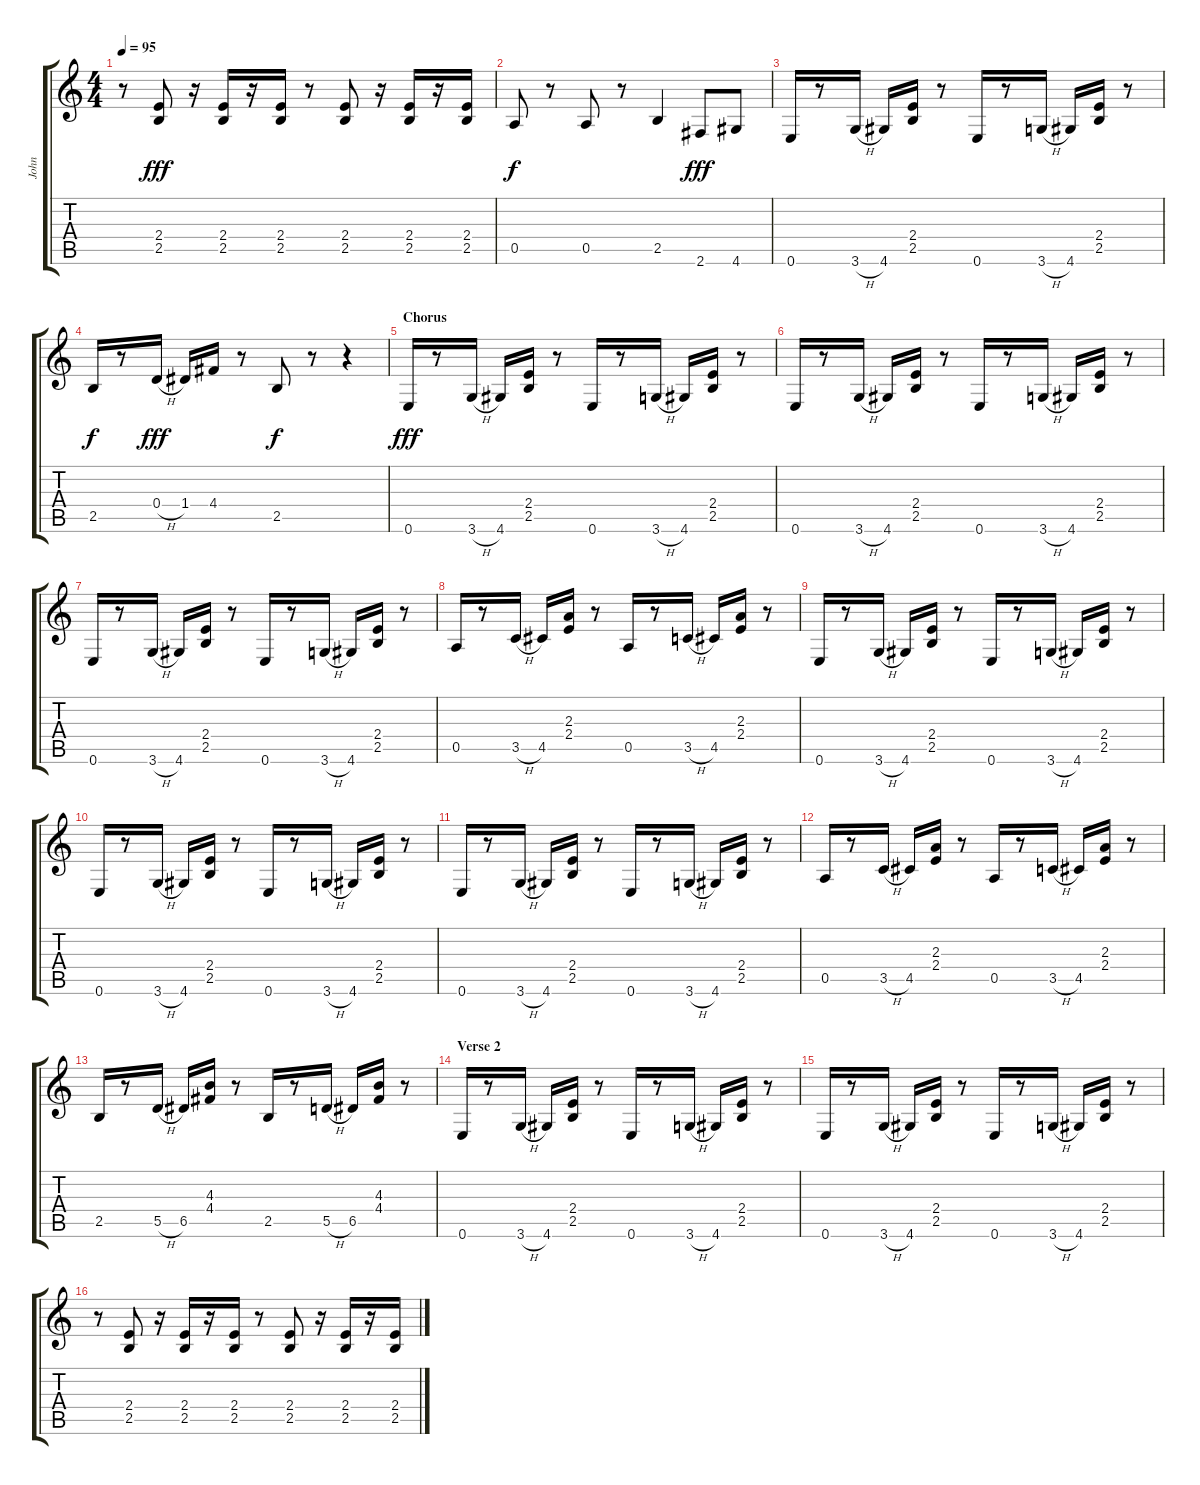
\track ("John" "John") {instrument electricguitarclean}
\staff {score tabs}
\tuning (E4 B3 G3 D3 A2 E2) {hide}
\ts (4 4)
\tempo 95
\clef g2
\ks c
r.8{dy fff} (2.4 2.5).8 r.16 (2.4 2.5).16 r.16 (2.4 2.5).16 r.8 (2.4 2.5).8 r.16 (2.4 2.5).16 r.16 (2.4 2.5).16 |
0.5.8{dy f} r.8 0.5.8 r.8 2.5.4 2.6.8{dy fff} 4.6.8 |
0.6.16 r.8 3.6{h}.16 4.6.16 (2.4 2.5).16 r.8 0.6.16 r.8 3.6{h}.16 4.6.16 (2.4 2.5).16 r.8 |
2.5.16{dy f} r.8 0.4{h}.16{dy fff} 1.4.16 4.4.16 r.8 2.5.8{dy f} r.8 r.4 |
\section ("" "Chorus")
0.6.16{dy fff} r.8 3.6{h}.16 4.6.16 (2.4 2.5).16 r.8 0.6.16 r.8 3.6{h}.16 4.6.16 (2.4 2.5).16 r.8 |
0.6.16 r.8 3.6{h}.16 4.6.16 (2.4 2.5).16 r.8 0.6.16 r.8 3.6{h}.16 4.6.16 (2.4 2.5).16 r.8 |
0.6.16 r.8 3.6{h}.16 4.6.16 (2.4 2.5).16 r.8 0.6.16 r.8 3.6{h}.16 4.6.16 (2.4 2.5).16 r.8 |
0.5.16 r.8 3.5{h}.16 4.5.16 (2.3 2.4).16 r.8 0.5.16 r.8 3.5{h}.16 4.5.16 (2.3 2.4).16 r.8 |
0.6.16 r.8 3.6{h}.16 4.6.16 (2.4 2.5).16 r.8 0.6.16 r.8 3.6{h}.16 4.6.16 (2.4 2.5).16 r.8 |
0.6.16 r.8 3.6{h}.16 4.6.16 (2.4 2.5).16 r.8 0.6.16 r.8 3.6{h}.16 4.6.16 (2.4 2.5).16 r.8 |
0.6.16 r.8 3.6{h}.16 4.6.16 (2.4 2.5).16 r.8 0.6.16 r.8 3.6{h}.16 4.6.16 (2.4 2.5).16 r.8 |
0.5.16 r.8 3.5{h}.16 4.5.16 (2.3 2.4).16 r.8 0.5.16 r.8 3.5{h}.16 4.5.16 (2.3 2.4).16 r.8 |
2.5.16 r.8 5.5{h}.16 6.5.16 (4.3 4.4).16 r.8 2.5.16 r.8 5.5{h}.16 6.5.16 (4.3 4.4).16 r.8 |
\section ("" "Verse 2")
0.6.16 r.8 3.6{h}.16 4.6.16 (2.4 2.5).16 r.8 0.6.16 r.8 3.6{h}.16 4.6.16 (2.4 2.5).16 r.8 |
0.6.16 r.8 3.6{h}.16 4.6.16 (2.4 2.5).16 r.8 0.6.16 r.8 3.6{h}.16 4.6.16 (2.4 2.5).16 r.8 |
r.8 (2.4 2.5).8 r.16 (2.4 2.5).16 r.16 (2.4 2.5).16 r.8 (2.4 2.5).8 r.16 (2.4 2.5).16 r.16 (2.4 2.5).16
